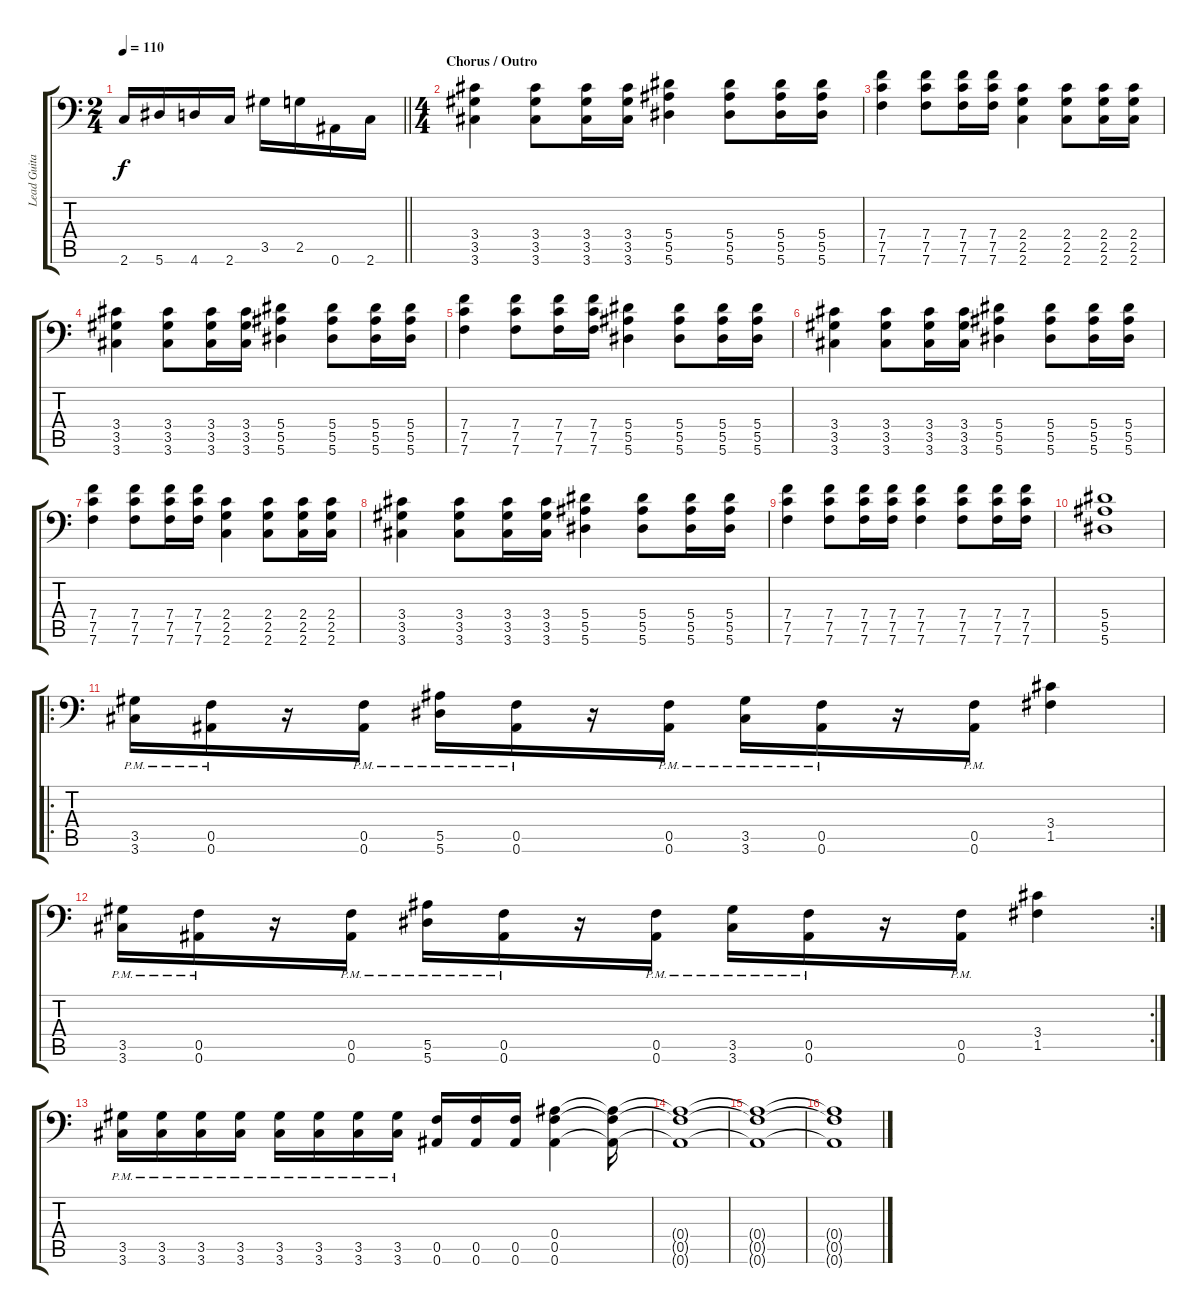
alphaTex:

\track ("Lead Guitar" "Lead Guita") {instrument distortionguitar}
\staff {score tabs}
\tuning (C4 G3 Eb3 Bb2 F2 Bb1) {hide}
\ts (2 4)
\tempo 110
\clef f4
\barLineRight lightlight
\ks c
2.6.16{dy f} 5.6.16 4.6.16 2.6.16 3.5.16 2.5.16 0.6.16 2.6.16 |
\ts (4 4)
\section ("" "Chorus / Outro")
(3.4 3.5 3.6).4 (3.4 3.5 3.6).8 (3.4 3.5 3.6).16 (3.4 3.5 3.6).16 (5.4 5.5 5.6).4 (5.4 5.5 5.6).8 (5.4 5.5 5.6).16 (5.4 5.5 5.6).16 |
(7.4 7.5 7.6).4 (7.4 7.5 7.6).8 (7.4 7.5 7.6).16 (7.4 7.5 7.6).16 (2.4 2.5 2.6).4 (2.4 2.5 2.6).8 (2.4 2.5 2.6).16 (2.4 2.5 2.6).16 |
(3.4 3.5 3.6).4 (3.4 3.5 3.6).8 (3.4 3.5 3.6).16 (3.4 3.5 3.6).16 (5.4 5.5 5.6).4 (5.4 5.5 5.6).8 (5.4 5.5 5.6).16 (5.4 5.5 5.6).16 |
(7.4 7.5 7.6).4 (7.4 7.5 7.6).8 (7.4 7.5 7.6).16 (7.4 7.5 7.6).16 (5.4 5.5 5.6).4 (5.4 5.5 5.6).8 (5.4 5.5 5.6).16 (5.4 5.5 5.6).16 |
(3.4 3.5 3.6).4 (3.4 3.5 3.6).8 (3.4 3.5 3.6).16 (3.4 3.5 3.6).16 (5.4 5.5 5.6).4 (5.4 5.5 5.6).8 (5.4 5.5 5.6).16 (5.4 5.5 5.6).16 |
(7.4 7.5 7.6).4 (7.4 7.5 7.6).8 (7.4 7.5 7.6).16 (7.4 7.5 7.6).16 (2.4 2.5 2.6).4 (2.4 2.5 2.6).8 (2.4 2.5 2.6).16 (2.4 2.5 2.6).16 |
(3.4 3.5 3.6).4 (3.4 3.5 3.6).8 (3.4 3.5 3.6).16 (3.4 3.5 3.6).16 (5.4 5.5 5.6).4 (5.4 5.5 5.6).8 (5.4 5.5 5.6).16 (5.4 5.5 5.6).16 |
(7.4 7.5 7.6).4 (7.4 7.5 7.6).8 (7.4 7.5 7.6).16 (7.4 7.5 7.6).16 (7.4 7.5 7.6).4 (7.4 7.5 7.6).8 (7.4 7.5 7.6).16 (7.4 7.5 7.6).16 |
(5.4 5.5 5.6).1 |
\ro
(3.5{pm} 3.6{pm}).16 (0.5{pm} 0.6{pm}).16 r.16 (0.5{pm} 0.6{pm}).16 (5.5{pm} 5.6{pm}).16 (0.5{pm} 0.6{pm}).16 r.16 (0.5{pm} 0.6{pm}).16 (3.5{pm} 3.6{pm}).16 (0.5{pm} 0.6{pm}).16 r.16 (0.5{pm} 0.6{pm}).16 (3.4 1.5).4 |
\rc 2
(3.5{pm} 3.6{pm}).16 (0.5{pm} 0.6{pm}).16 r.16 (0.5{pm} 0.6{pm}).16 (5.5{pm} 5.6{pm}).16 (0.5{pm} 0.6{pm}).16 r.16 (0.5{pm} 0.6{pm}).16 (3.5{pm} 3.6{pm}).16 (0.5{pm} 0.6{pm}).16 r.16 (0.5{pm} 0.6{pm}).16 (3.4 1.5).4 |
(3.5{pm} 3.6{pm}).16 (3.5{pm} 3.6{pm}).16 (3.5{pm} 3.6{pm}).16 (3.5{pm} 3.6{pm}).16 (3.5{pm} 3.6{pm}).16 (3.5{pm} 3.6{pm}).16 (3.5{pm} 3.6{pm}).16 (3.5{pm} 3.6{pm}).16 (0.5 0.6).16 (0.5 0.6).16 (0.5 0.6).16 (0.4 0.5 0.6).4 (0.4{t} 0.5{t} 0.6{t}).16 |
(0.4{t} 0.5{t} 0.6{t}).1 |
(0.4{t} 0.5{t} 0.6{t}).1 |
(0.4{t} 0.5{t} 0.6{t}).1
